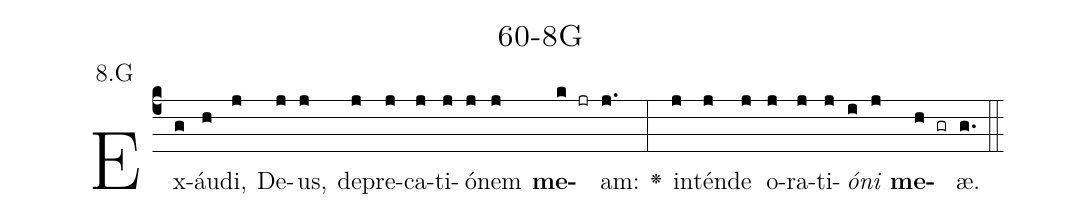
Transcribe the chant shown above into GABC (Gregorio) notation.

name: 60-8G;
annotation: 8.G;
%%
(c4)Ex(g)áu(h)di,(j) De(j)us,(j) de(j)pre(j)ca(j)ti(j)ó(j)nem(j) <b>me</b>(k jr)am:(j.) <v>\greheightstar</v>(:) in(j)tén(j)de(j) o(j)ra(j)ti(j)<i>ó</i>(i)<i>ni</i>(j) <b>me</b>(h gr)æ.(g.) (::)


%E(j) u(j) o(i) u(j) a(h) e.(g.) (::)
